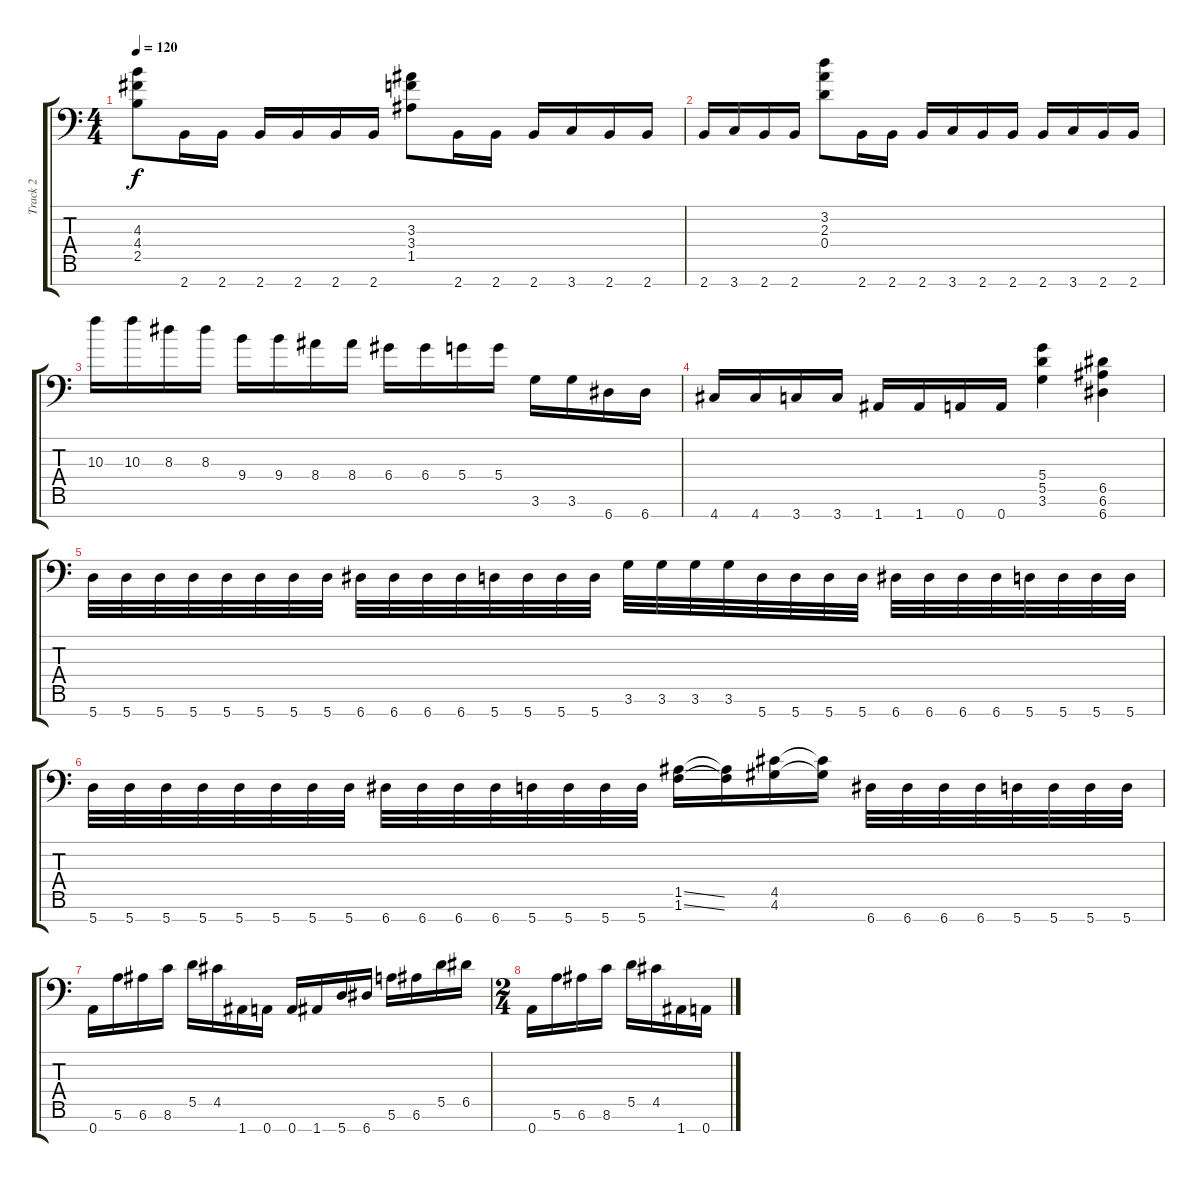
\track ("Track 2" "Track 2") {instrument distortionguitar}
\staff {score tabs}
\tuning (E4 B3 G3 D3 A2 E2 A1) {hide}
\ts (4 4)
\tempo 120
\clef f4
\ks c
(4.3 4.4 2.5).8{dy f} 2.7.16 2.7.16 2.7.16 2.7.16 2.7.16 2.7.16 (3.3 3.4 1.5).8 2.7.16 2.7.16 2.7.16 3.7.16 2.7.16 2.7.16 |
2.7.16 3.7.16 2.7.16 2.7.16 (3.2 2.3 0.4).8 2.7.16 2.7.16 2.7.16 3.7.16 2.7.16 2.7.16 2.7.16 3.7.16 2.7.16 2.7.16 |
10.3.16 10.3.16 8.3.16 8.3.16 9.4.16 9.4.16 8.4.16 8.4.16 6.4.16 6.4.16 5.4.16 5.4.16 3.6.16 3.6.16 6.7.16 6.7.16 |
4.7.16 4.7.16 3.7.16 3.7.16 1.7.16 1.7.16 0.7.16 0.7.16 (5.4 5.5 3.6).4 (6.5 6.6 6.7).4 |
5.7.32 5.7.32 5.7.32 5.7.32 5.7.32 5.7.32 5.7.32 5.7.32 6.7.32 6.7.32 6.7.32 6.7.32 5.7.32 5.7.32 5.7.32 5.7.32 3.6.32 3.6.32 3.6.32 3.6.32 5.7.32 5.7.32 5.7.32 5.7.32 6.7.32 6.7.32 6.7.32 6.7.32 5.7.32 5.7.32 5.7.32 5.7.32 |
5.7.32 5.7.32 5.7.32 5.7.32 5.7.32 5.7.32 5.7.32 5.7.32 6.7.32 6.7.32 6.7.32 6.7.32 5.7.32 5.7.32 5.7.32 5.7.32 (1.5{ss} 1.6{ss}).16 (1.5{t} 1.6{t}).16 (4.5 4.6).16 (4.5{t} 4.6{t}).16 6.7.32 6.7.32 6.7.32 6.7.32 5.7.32 5.7.32 5.7.32 5.7.32 |
0.7.16 5.6.16 6.6.16 8.6.16 5.5.16 4.5.16 1.7.16 0.7.16 0.7.16 1.7.16 5.7.16 6.7.16 5.6.16 6.6.16 5.5.16 6.5.16 |
\ts (2 4)
0.7.16 5.6.16 6.6.16 8.6.16 5.5.16 4.5.16 1.7.16 0.7.16
